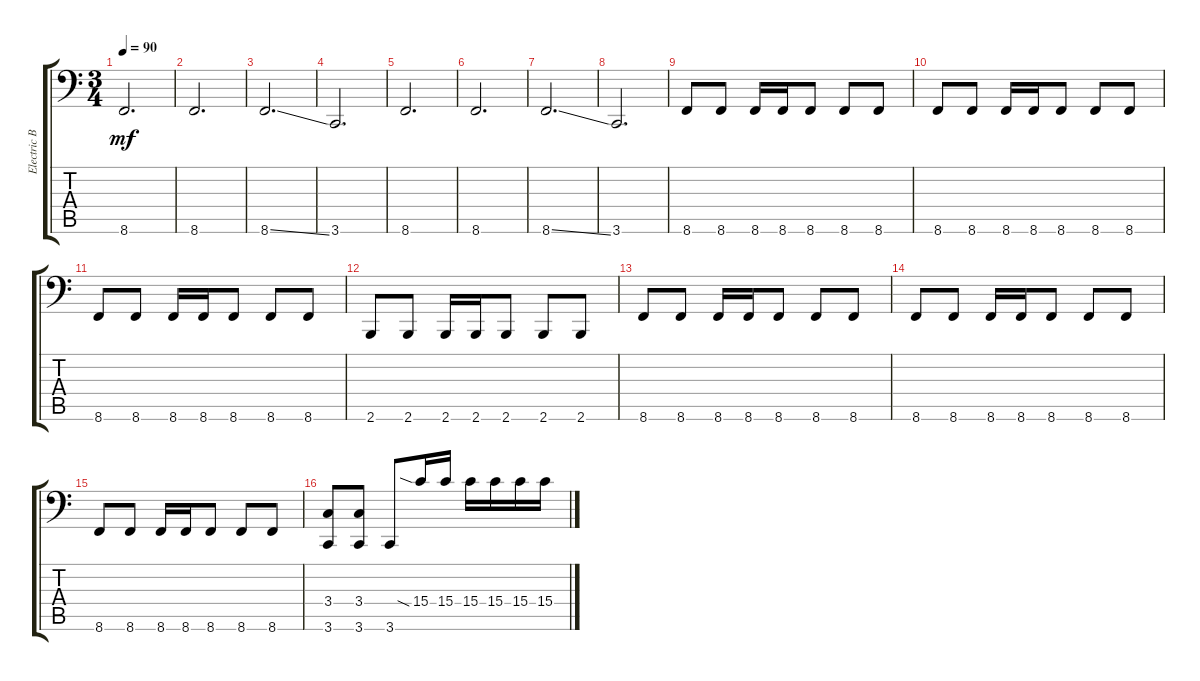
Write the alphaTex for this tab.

\track ("Electric Bass" "Electric B") {instrument electricbassfinger}
\staff {score tabs}
\tuning (C3 G2 D2 A1 E1 A0) {hide}
\ts (3 4)
\tempo 90
\clef f4
\ks c
8.6.2{d dy mf instrument electricbassfinger} |
8.6.2{d} |
8.6{ss}.2{d} |
3.6.2{d} |
8.6.2{d} |
8.6.2{d} |
8.6{ss}.2{d} |
3.6.2{d} |
8.6.8 8.6.8 8.6.16 8.6.16 8.6.8 8.6.8 8.6.8 |
8.6.8 8.6.8 8.6.16 8.6.16 8.6.8 8.6.8 8.6.8 |
8.6.8 8.6.8 8.6.16 8.6.16 8.6.8 8.6.8 8.6.8 |
2.6.8 2.6.8 2.6.16 2.6.16 2.6.8 2.6.8 2.6.8 |
8.6.8 8.6.8 8.6.16 8.6.16 8.6.8 8.6.8 8.6.8 |
8.6.8 8.6.8 8.6.16 8.6.16 8.6.8 8.6.8 8.6.8 |
8.6.8 8.6.8 8.6.16 8.6.16 8.6.8 8.6.8 8.6.8 |
(3.4 3.6).8 (3.4 3.6).8 3.6.8 15.4{sia}.16 15.4.16 15.4.16 15.4.16 15.4.16 15.4.16
